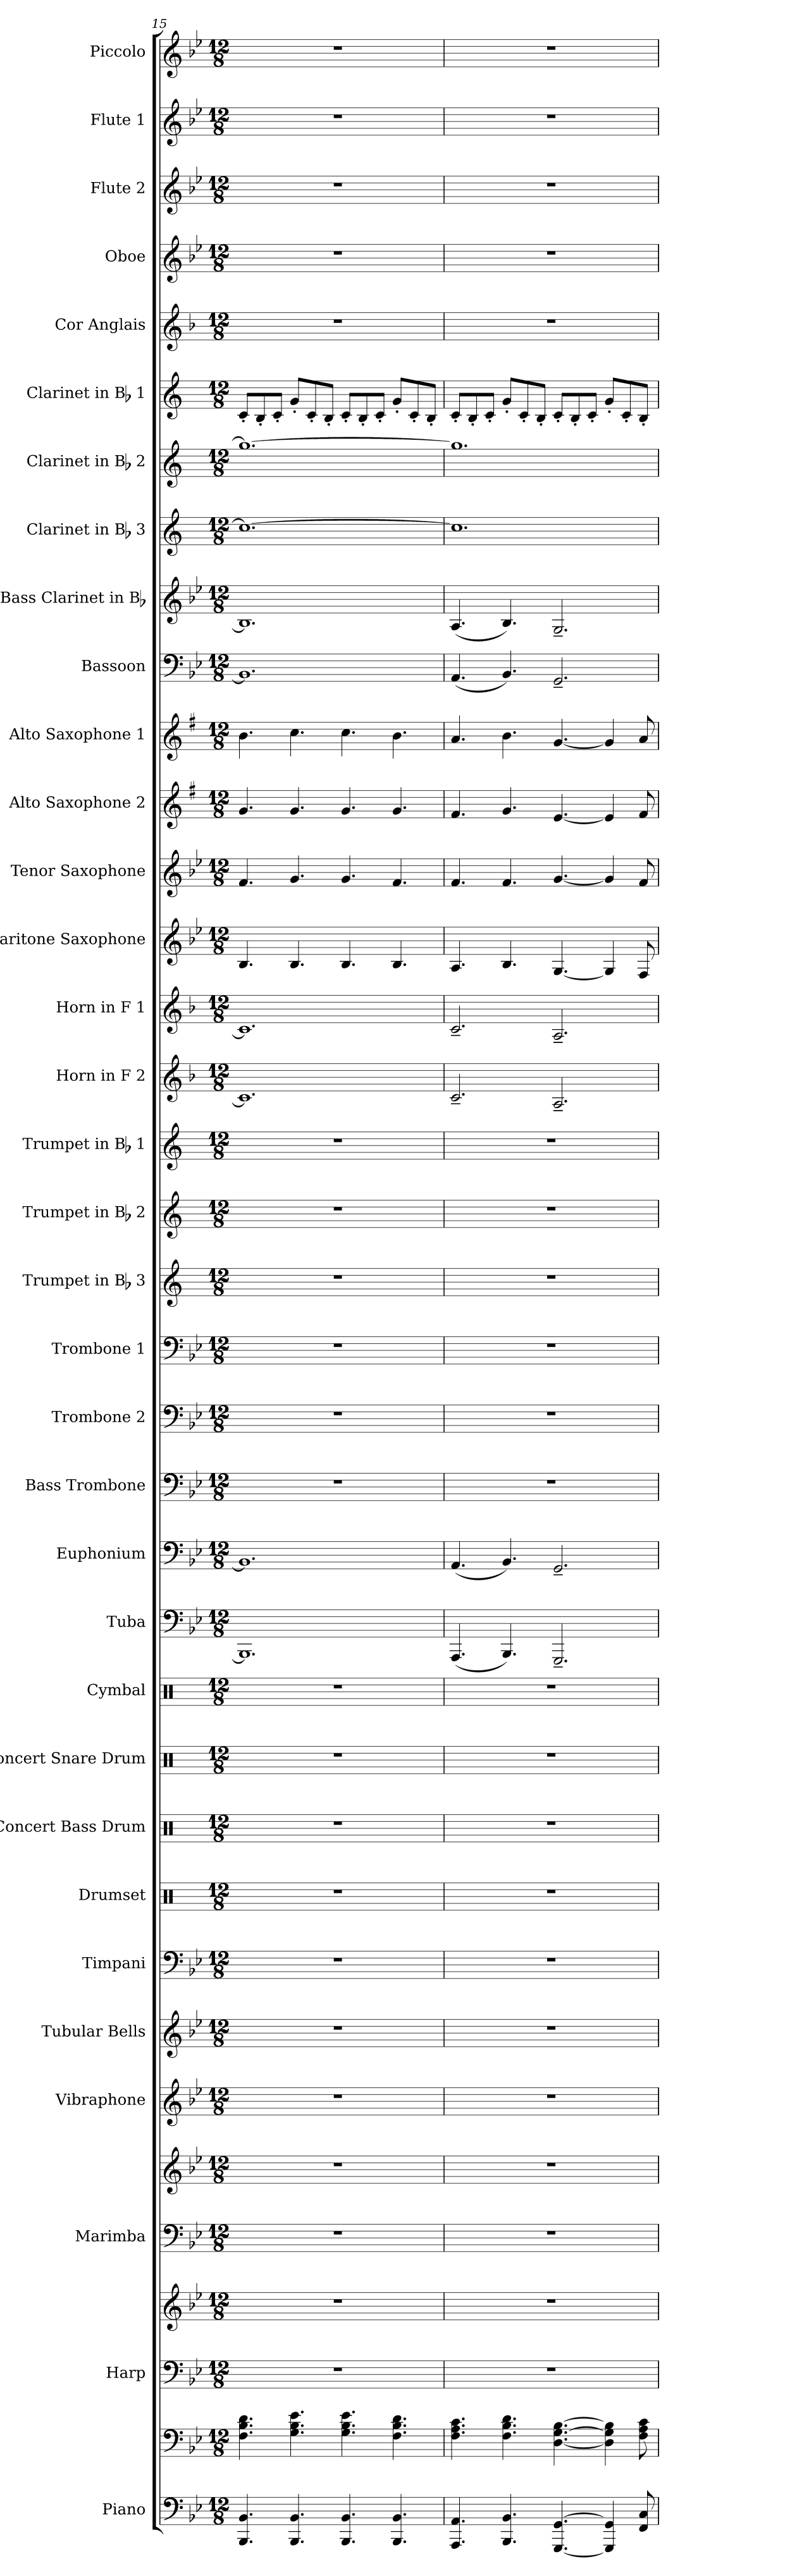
**kern	**kern	**kern	**kern	**kern	**kern	**kern	**kern	**kern	**kern	**kern	**kern	**kern	**kern	**kern	**kern	**kern	**kern	**kern	**kern	**kern	**kern	**kern	**kern	**kern	**kern	**kern	**kern	**kern	**kern	**kern	**kern	**kern	**kern	**kern	**kern	**kern
*part34	*part34	*part33	*part33	*part32	*part32	*part31	*part30	*part29	*part28	*part27	*part26	*part25	*part24	*part23	*part22	*part21	*part20	*part19	*part18	*part17	*part16	*part15	*part14	*part13	*part12	*part11	*part10	*part9	*part8	*part7	*part6	*part5	*part4	*part3	*part2	*part1
*staff37	*staff36	*staff35	*staff34	*staff33	*staff32	*staff31	*staff30	*staff29	*staff28	*staff27	*staff26	*staff25	*staff24	*staff23	*staff22	*staff21	*staff20	*staff19	*staff18	*staff17	*staff16	*staff15	*staff14	*staff13	*staff12	*staff11	*staff10	*staff9	*staff8	*staff7	*staff6	*staff5	*staff4	*staff3	*staff2	*staff1
*I"Piano	*	*I"Harp	*	*I"Marimba	*	*I"Vibraphone	*I"Tubular Bells	*I"Timpani	*I"Drumset	*I"Concert Bass Drum	*I"Concert Snare Drum	*I"Cymbal	*I"Tuba	*I"Euphonium	*I"Bass Trombone	*I"Trombone 2	*I"Trombone 1	*I"Trumpet in Bb 3	*I"Trumpet in Bb 2	*I"Trumpet in Bb 1	*I"Horn in F 2	*I"Horn in F 1	*I"Baritone Saxophone	*I"Tenor Saxophone	*I"Alto Saxophone 2	*I"Alto Saxophone 1	*I"Bassoon	*I"Bass Clarinet in Bb	*I"Clarinet in Bb 3	*I"Clarinet in Bb 2	*I"Clarinet in Bb 1	*I"Cor Anglais	*I"Oboe	*I"Flute 2	*I"Flute 1	*I"Piccolo
*I'Pno.	*	*I'Hp.	*	*I'Mar.	*	*I'Vib.	*I'Tub. B.	*I'Timp.	*I'D. Set	*I'Con. BD	*I'Con. Sn.	*I'Cym.	*I'Tba.	*I'Euph.	*I'B. Tbn.	*I'Tbn. 2	*I'Tbn. 1	*I'Tpt. 3	*I'Tpt. 2	*I'Tpt. 1	*I'Hn. 2	*I'Hn. 1	*I'Bari. Sax.	*I'Ten. Sax.	*I'Alto Sax. 2	*I'Alto Sax. 1	*I'Bsn.	*I'B. Cl.	*I'Cl. 3	*I'Cl. 2	*I'Cl. 1	*I'C. A.	*I'Ob.	*I'Fl. 2	*I'Fl. 1	*I'Picc.
!!LO:PB:g=z
*clefF4	*clefF4	*clefF4	*clefG2	*clefF4	*clefG2	*clefG2	*clefG2	*clefF4	*clefX	*clefX	*clefX	*clefX	*clefF4	*clefF4	*clefF4	*clefF4	*clefF4	*clefG2	*clefG2	*clefG2	*clefG2	*clefG2	*clefG2	*clefG2	*clefG2	*clefG2	*clefF4	*clefG2	*clefG2	*clefG2	*clefG2	*clefG2	*clefG2	*clefG2	*clefG2	*clefG2
*	*	*	*	*	*	*	*	*	*	*	*	*	*	*	*	*	*	*ITrd1c2	*ITrd1c2	*ITrd1c2	*ITrd4c7	*ITrd4c7	*ITrd12c21	*ITrd8c14	*ITrd5c9	*ITrd5c9	*	*ITrd8c14	*ITrd1c2	*ITrd1c2	*ITrd1c2	*ITrd4c7	*	*	*	*ITrd-7c-12
*k[b-e-]	*k[b-e-]	*k[b-e-]	*k[b-e-]	*k[b-e-]	*k[b-e-]	*k[b-e-]	*k[b-e-]	*k[b-e-]	*k[]	*k[]	*k[]	*k[]	*k[b-e-]	*k[b-e-]	*k[b-e-]	*k[b-e-]	*k[b-e-]	*k[b-e-]	*k[b-e-]	*k[b-e-]	*k[b-e-]	*k[b-e-]	*k[b-e-]	*k[b-e-]	*k[b-e-]	*k[b-e-]	*k[b-e-]	*k[b-e-]	*k[b-e-]	*k[b-e-]	*k[b-e-]	*k[b-e-]	*k[b-e-]	*k[b-e-]	*k[b-e-]	*k[b-e-]
*B-:	*B-:	*B-:	*B-:	*B-:	*B-:	*B-:	*B-:	*B-:	*	*	*	*	*B-:	*B-:	*B-:	*B-:	*B-:	*	*	*	*B-:	*B-:	*B-:	*	*B-:	*B-:	*B-:	*	*	*	*	*B-:	*B-:	*B-:	*B-:	*B-:
*M12/8	*M12/8	*M12/8	*M12/8	*M12/8	*M12/8	*M12/8	*M12/8	*M12/8	*M12/8	*M12/8	*M12/8	*M12/8	*M12/8	*M12/8	*M12/8	*M12/8	*M12/8	*M12/8	*M12/8	*M12/8	*M12/8	*M12/8	*M12/8	*M12/8	*M12/8	*M12/8	*M12/8	*M12/8	*M12/8	*M12/8	*M12/8	*M12/8	*M12/8	*M12/8	*M12/8	*M12/8
=15	=15	=15	=15	=15	=15	=15	=15	=15	=15	=15	=15	=15	=15	=15	=15	=15	=15	=15	=15	=15	=15	=15	=15	=15	=15	=15	=15	=15	=15	=15	=15	=15	=15	=15	=15	=15
4.BBB-/ 4.BB-/	4.F\ 4.B-\ 4.d\	1.r	1.r	1.r	1.r	1.r	1.r	1.r	1.r	1.r	1.r	1.r	1.BBB-]	1.BB-]	1.r	1.r	1.r	1.r	1.r	1.r	1.F]	1.F]	4.BB-/	4.F/	4.B-/	4.d\	1.BB-]	1.BB-]	1.b-_	1.ff_	8B-'/L	1.r	1.r	1.r	1.r	1.r
.	.	.	.	.	.	.	.	.	.	.	.	.	.	.	.	.	.	.	.	.	.	.	.	.	.	.	.	.	.	.	8A'/	.	.	.	.	.
.	.	.	.	.	.	.	.	.	.	.	.	.	.	.	.	.	.	.	.	.	.	.	.	.	.	.	.	.	.	.	8B-'/J	.	.	.	.	.
4.BBB-/ 4.BB-/	4.G\ 4.B-\ 4.e-\	.	.	.	.	.	.	.	.	.	.	.	.	.	.	.	.	.	.	.	.	.	4.BB-/	4.G/	4.B-/	4.e-\	.	.	.	.	8f'/L	.	.	.	.	.
.	.	.	.	.	.	.	.	.	.	.	.	.	.	.	.	.	.	.	.	.	.	.	.	.	.	.	.	.	.	.	8B-'/	.	.	.	.	.
.	.	.	.	.	.	.	.	.	.	.	.	.	.	.	.	.	.	.	.	.	.	.	.	.	.	.	.	.	.	.	8A'/J	.	.	.	.	.
4.BBB-/ 4.BB-/	4.G\ 4.B-\ 4.e-\	.	.	.	.	.	.	.	.	.	.	.	.	.	.	.	.	.	.	.	.	.	4.BB-/	4.G/	4.B-/	4.e-\	.	.	.	.	8B-'/L	.	.	.	.	.
.	.	.	.	.	.	.	.	.	.	.	.	.	.	.	.	.	.	.	.	.	.	.	.	.	.	.	.	.	.	.	8A'/	.	.	.	.	.
.	.	.	.	.	.	.	.	.	.	.	.	.	.	.	.	.	.	.	.	.	.	.	.	.	.	.	.	.	.	.	8B-'/J	.	.	.	.	.
4.BBB-/ 4.BB-/	4.F\ 4.B-\ 4.d\	.	.	.	.	.	.	.	.	.	.	.	.	.	.	.	.	.	.	.	.	.	4.BB-/	4.F/	4.B-/	4.d\	.	.	.	.	8f'/L	.	.	.	.	.
.	.	.	.	.	.	.	.	.	.	.	.	.	.	.	.	.	.	.	.	.	.	.	.	.	.	.	.	.	.	.	8B-'/	.	.	.	.	.
.	.	.	.	.	.	.	.	.	.	.	.	.	.	.	.	.	.	.	.	.	.	.	.	.	.	.	.	.	.	.	8A'/J	.	.	.	.	.
=16	=16	=16	=16	=16	=16	=16	=16	=16	=16	=16	=16	=16	=16	=16	=16	=16	=16	=16	=16	=16	=16	=16	=16	=16	=16	=16	=16	=16	=16	=16	=16	=16	=16	=16	=16	=16
4.AAA/ 4.AA/	4.F\ 4.A\ 4.c\	1.r	1.r	1.r	1.r	1.r	1.r	1.r	1.r	1.r	1.r	1.r	(4.AAA/	(4.AA/	1.r	1.r	1.r	1.r	1.r	1.r	2.F~/	2.F~/	4.AA/	4.F/	4.A/	4.c/	(4.AA/	(4.AA/	1.b-]	1.ff]	8B-'/L	1.r	1.r	1.r	1.r	1.r
.	.	.	.	.	.	.	.	.	.	.	.	.	.	.	.	.	.	.	.	.	.	.	.	.	.	.	.	.	.	.	8A'/	.	.	.	.	.
.	.	.	.	.	.	.	.	.	.	.	.	.	.	.	.	.	.	.	.	.	.	.	.	.	.	.	.	.	.	.	8B-'/J	.	.	.	.	.
4.BBB-/ 4.BB-/	4.F\ 4.B-\ 4.d\	.	.	.	.	.	.	.	.	.	.	.	4.BBB-/)	4.BB-/)	.	.	.	.	.	.	.	.	4.BB-/	4.F/	4.B-/	4.d\	4.BB-/)	4.BB-/)	.	.	8f'/L	.	.	.	.	.
.	.	.	.	.	.	.	.	.	.	.	.	.	.	.	.	.	.	.	.	.	.	.	.	.	.	.	.	.	.	.	8B-'/	.	.	.	.	.
.	.	.	.	.	.	.	.	.	.	.	.	.	.	.	.	.	.	.	.	.	.	.	.	.	.	.	.	.	.	.	8A'/J	.	.	.	.	.
[4.GGG/ [4.GG/	[4.D\ [4.G\ [4.B-\	.	.	.	.	.	.	.	.	.	.	.	2.GGG~/	2.GG~/	.	.	.	.	.	.	2.D~/	2.D~/	[4.GG/	[4.G/	[4.G/	[4.B-/	2.GG~/	2.GG~/	.	.	8B-'/L	.	.	.	.	.
.	.	.	.	.	.	.	.	.	.	.	.	.	.	.	.	.	.	.	.	.	.	.	.	.	.	.	.	.	.	.	8A'/	.	.	.	.	.
.	.	.	.	.	.	.	.	.	.	.	.	.	.	.	.	.	.	.	.	.	.	.	.	.	.	.	.	.	.	.	8B-'/J	.	.	.	.	.
4GGG/] 4GG/]	4D\] 4G\] 4B-\]	.	.	.	.	.	.	.	.	.	.	.	.	.	.	.	.	.	.	.	.	.	4GG/]	4G/]	4G/]	4B-/]	.	.	.	.	8f'/L	.	.	.	.	.
.	.	.	.	.	.	.	.	.	.	.	.	.	.	.	.	.	.	.	.	.	.	.	.	.	.	.	.	.	.	.	8B-'/	.	.	.	.	.
8FF/ 8C/	8F\ 8A\ 8c\	.	.	.	.	.	.	.	.	.	.	.	.	.	.	.	.	.	.	.	.	.	8FF/	8F/	8A/	8c/	.	.	.	.	8A'/J	.	.	.	.	.
=	=	=	=	=	=	=	=	=	=	=	=	=	=	=	=	=	=	=	=	=	=	=	=	=	=	=	=	=	=	=	=	=	=	=	=	=
*-	*-	*-	*-	*-	*-	*-	*-	*-	*-	*-	*-	*-	*-	*-	*-	*-	*-	*-	*-	*-	*-	*-	*-	*-	*-	*-	*-	*-	*-	*-	*-	*-	*-	*-	*-	*-
